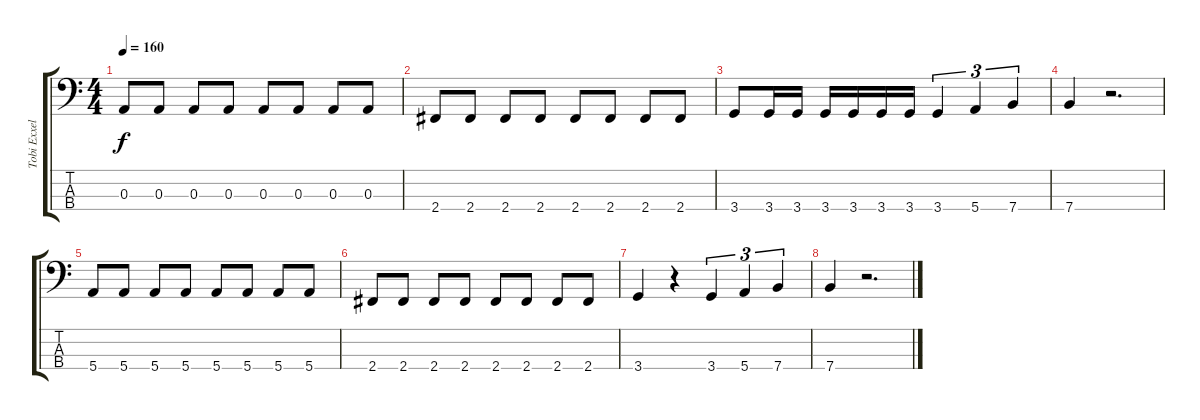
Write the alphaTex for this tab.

\track ("Tobi Exxel" "Tobi Exxel") {instrument electricbasspick}
\staff {score tabs}
\tuning (G2 D2 A1 E1) {hide}
\ts (4 4)
\tempo 160
\clef f4
\ks c
0.3.8{dy f} 0.3.8 0.3.8 0.3.8 0.3.8 0.3.8 0.3.8 0.3.8 |
2.4.8 2.4.8 2.4.8 2.4.8 2.4.8 2.4.8 2.4.8 2.4.8 |
3.4.8 3.4.16 3.4.16 3.4.16 3.4.16 3.4.16 3.4.16 3.4.4{tu (3 2)} 5.4.4{tu (3 2)} 7.4.4{tu (3 2)} |
7.4.4 r.2{d} |
5.4.8 5.4.8 5.4.8 5.4.8 5.4.8 5.4.8 5.4.8 5.4.8 |
2.4.8 2.4.8 2.4.8 2.4.8 2.4.8 2.4.8 2.4.8 2.4.8 |
3.4.4 r.4 3.4.4{tu (3 2)} 5.4.4{tu (3 2)} 7.4.4{tu (3 2)} |
7.4.4 r.2{d}
